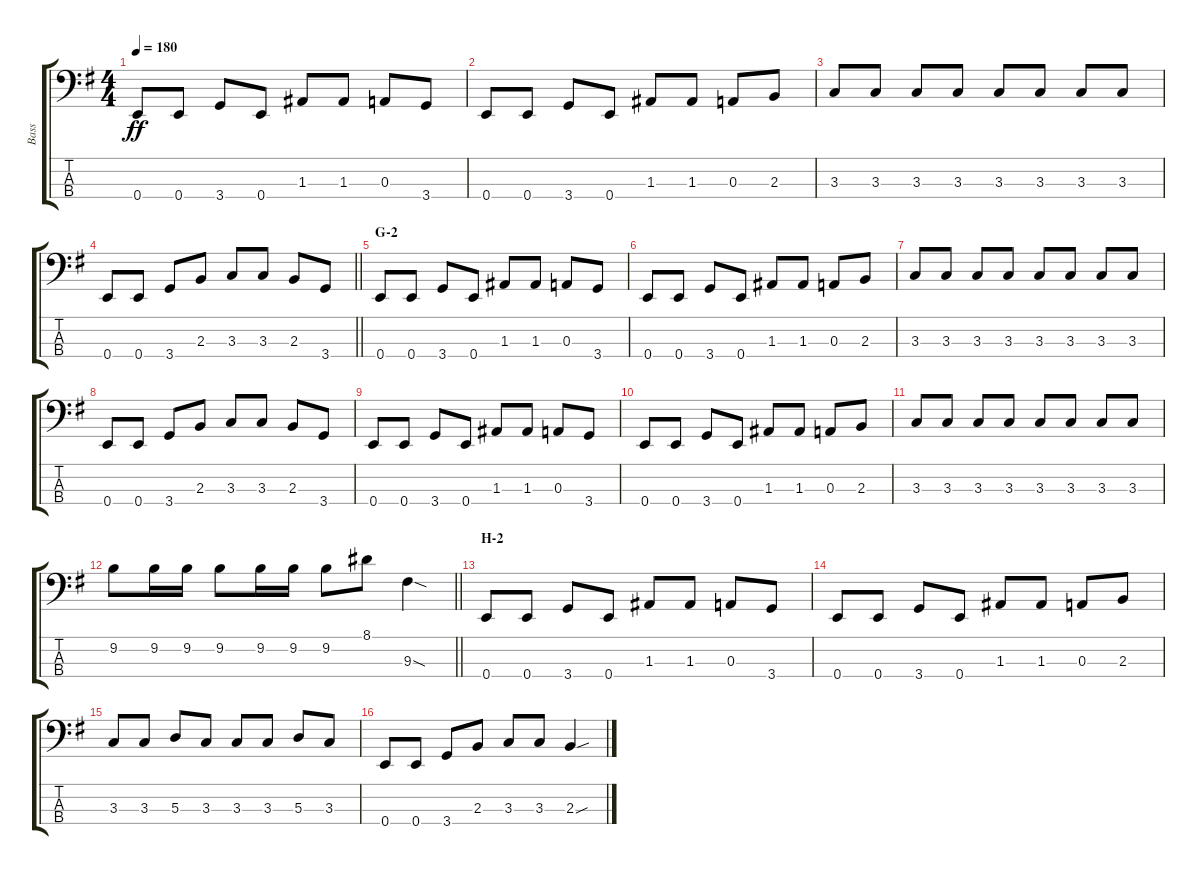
\track ("Bass" "Bass") {instrument electricbasspick}
\staff {score tabs}
\tuning (G2 D2 A1 E1) {hide}
\ts (4 4)
\tempo 180
\clef f4
\ks g
0.4.8{dy ff} 0.4.8 3.4.8 0.4.8 1.3.8 1.3.8 0.3.8 3.4.8 |
0.4.8 0.4.8 3.4.8 0.4.8 1.3.8 1.3.8 0.3.8 2.3.8 |
3.3.8 3.3.8 3.3.8 3.3.8 3.3.8 3.3.8 3.3.8 3.3.8 |
\barLineRight lightlight
0.4.8 0.4.8 3.4.8 2.3.8 3.3.8 3.3.8 2.3.8 3.4.8 |
\section ("" "G-2")
0.4.8 0.4.8 3.4.8 0.4.8 1.3.8 1.3.8 0.3.8 3.4.8 |
0.4.8 0.4.8 3.4.8 0.4.8 1.3.8 1.3.8 0.3.8 2.3.8 |
3.3.8 3.3.8 3.3.8 3.3.8 3.3.8 3.3.8 3.3.8 3.3.8 |
0.4.8 0.4.8 3.4.8 2.3.8 3.3.8 3.3.8 2.3.8 3.4.8 |
0.4.8 0.4.8 3.4.8 0.4.8 1.3.8 1.3.8 0.3.8 3.4.8 |
0.4.8 0.4.8 3.4.8 0.4.8 1.3.8 1.3.8 0.3.8 2.3.8 |
3.3.8 3.3.8 3.3.8 3.3.8 3.3.8 3.3.8 3.3.8 3.3.8 |
\barLineRight lightlight
9.2.8 9.2.16 9.2.16 9.2.8 9.2.16 9.2.16 9.2.8 8.1.8 9.3{sod}.4 |
\section ("" "H-2")
0.4.8 0.4.8 3.4.8 0.4.8 1.3.8 1.3.8 0.3.8 3.4.8 |
0.4.8 0.4.8 3.4.8 0.4.8 1.3.8 1.3.8 0.3.8 2.3.8 |
3.3.8 3.3.8 5.3.8 3.3.8 3.3.8 3.3.8 5.3.8 3.3.8 |
0.4.8 0.4.8 3.4.8 2.3.8 3.3.8 3.3.8 2.3{sou}.4
